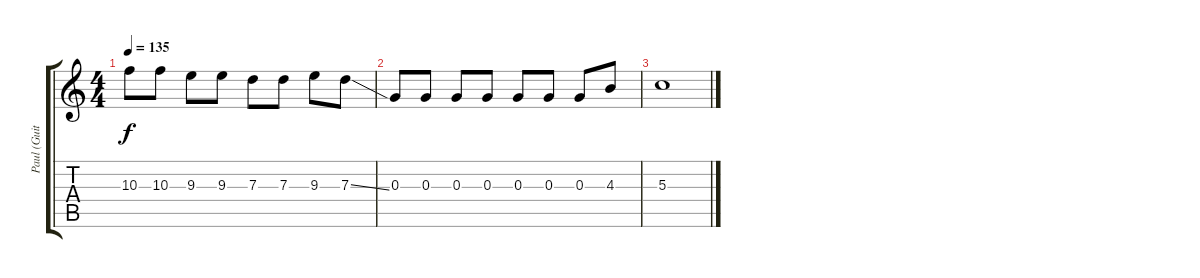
\track ("Paul (Guitar)" "Paul (Guit") {instrument overdrivenguitar}
\staff {score tabs}
\tuning (E4 B3 G3 D3 A2 E2) {hide}
\ts (4 4)
\tempo 135
\clef g2
\ks c
10.3.8{dy f} 10.3.8 9.3.8 9.3.8 7.3.8 7.3.8 9.3.8 7.3{ss}.8 |
0.3.8 0.3.8 0.3.8 0.3.8 0.3.8 0.3.8 0.3.8 4.3.8 |
5.3.1
